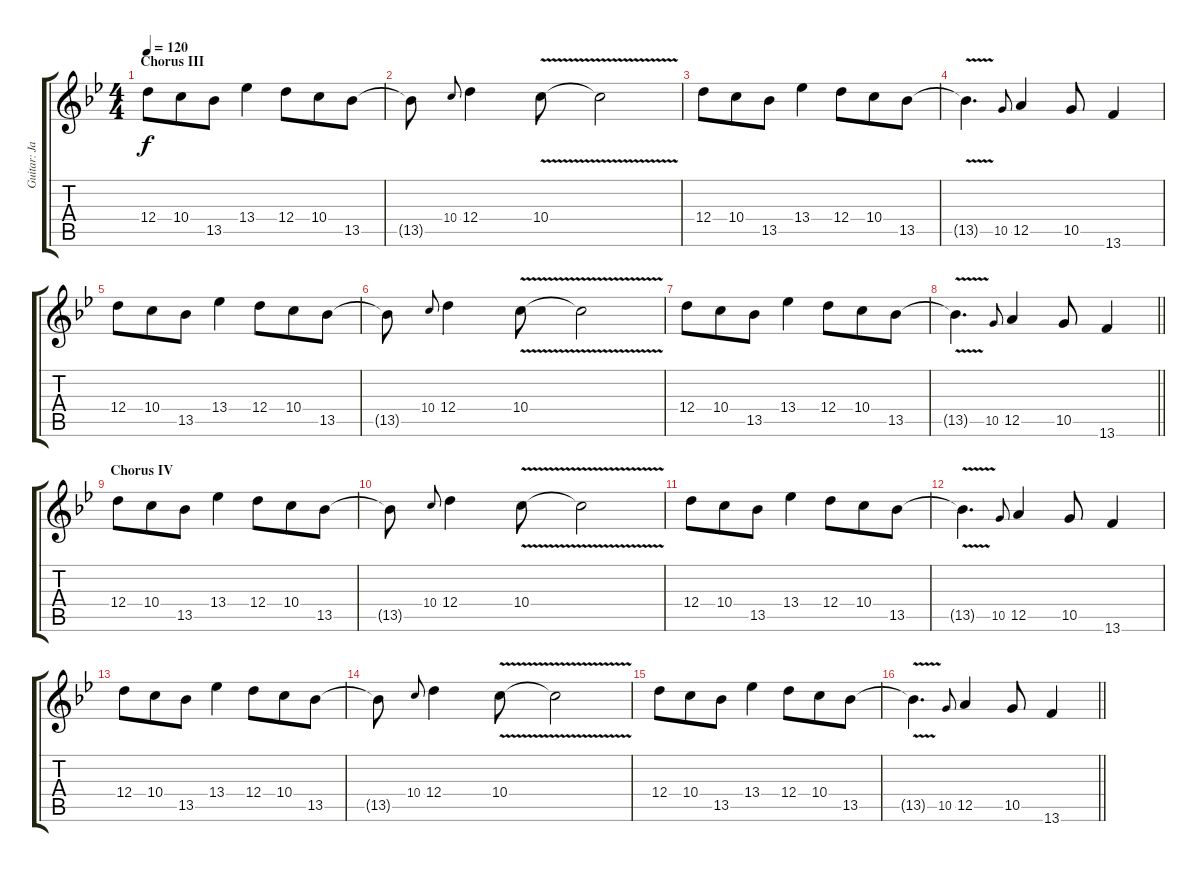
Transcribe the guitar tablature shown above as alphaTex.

\track ("Guitar: Jan" "Guitar: Ja") {instrument overdrivenguitar}
\staff {score tabs}
\tuning (E4 B3 G3 D3 A2 E2) {hide}
\ts (4 4)
\section ("" "Chorus III")
\tempo 120
\clef g2
\ks bb
12.4.8{dy f} 10.4.8{beam merge} 13.5.8 13.4.4 12.4.8{beam merge} 10.4.8 13.5.8 |
13.5{t}.8 10.4.8{gr onbeat} 12.4.4 10.4{v}.8 10.4{t}.2 |
12.4.8 10.4.8{beam merge} 13.5.8 13.4.4 12.4.8{beam merge} 10.4.8 13.5.8 |
13.5{v t}.4{d} 10.5.8{gr onbeat} 12.5.4 10.5.8 13.6.4 |
12.4.8 10.4.8{beam merge} 13.5.8 13.4.4 12.4.8{beam merge} 10.4.8 13.5.8 |
13.5{t}.8 10.4.8{gr onbeat} 12.4.4 10.4{v}.8 10.4{t}.2 |
12.4.8 10.4.8{beam merge} 13.5.8 13.4.4 12.4.8{beam merge} 10.4.8 13.5.8 |
\barLineRight lightlight
13.5{v t}.4{d} 10.5.8{gr onbeat} 12.5.4 10.5.8 13.6.4 |
\section ("" "Chorus IV")
12.4.8 10.4.8{beam merge} 13.5.8 13.4.4 12.4.8{beam merge} 10.4.8 13.5.8 |
13.5{t}.8 10.4.8{gr onbeat} 12.4.4 10.4{v}.8 10.4{t}.2 |
12.4.8 10.4.8{beam merge} 13.5.8 13.4.4 12.4.8{beam merge} 10.4.8 13.5.8 |
13.5{v t}.4{d} 10.5.8{gr onbeat} 12.5.4 10.5.8 13.6.4 |
12.4.8 10.4.8{beam merge} 13.5.8 13.4.4 12.4.8{beam merge} 10.4.8 13.5.8 |
13.5{t}.8 10.4.8{gr onbeat} 12.4.4 10.4{v}.8 10.4{t}.2 |
12.4.8 10.4.8{beam merge} 13.5.8 13.4.4 12.4.8{beam merge} 10.4.8 13.5.8 |
\barLineRight lightlight
13.5{v t}.4{d} 10.5.8{gr onbeat} 12.5.4 10.5.8 13.6.4
